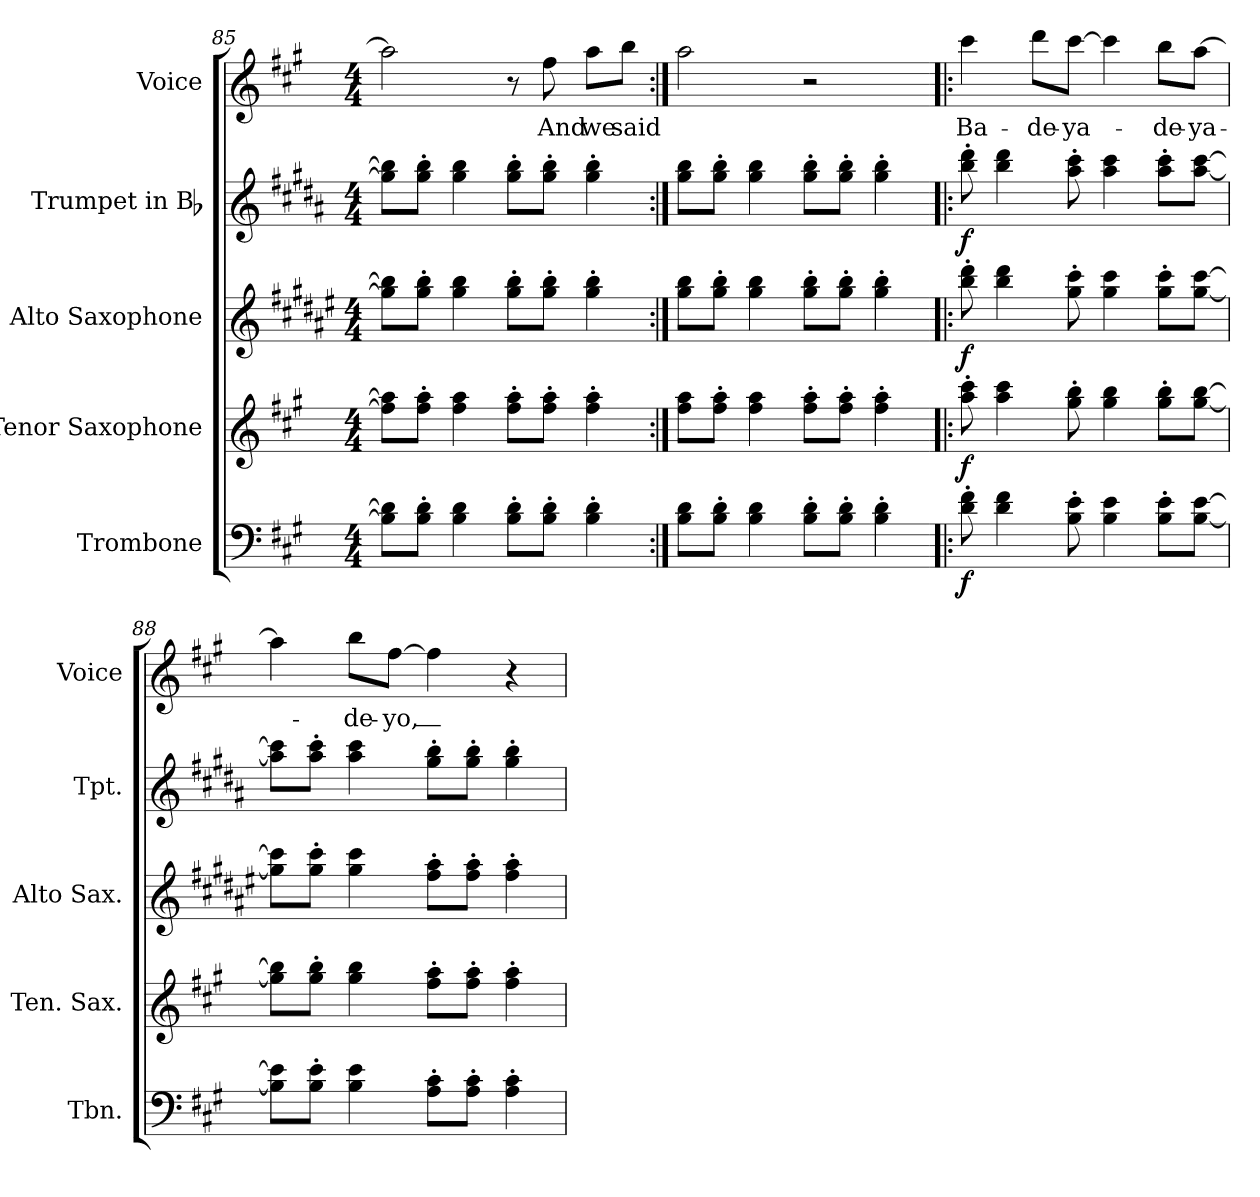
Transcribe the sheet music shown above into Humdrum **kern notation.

**kern	**dynam	**kern	**dynam	**kern	**dynam	**kern	**dynam	**kern	**text
*part5	*part5	*part4	*part4	*part3	*part3	*part2	*part2	*part1	*part1
*staff5	*staff5	*staff4	*staff4	*staff3	*staff3	*staff2	*staff2	*staff1	*staff1
*I"Trombone	*	*I"Tenor Saxophone	*	*I"Alto Saxophone	*	*I"Trumpet in Bb	*	*I"Voice	*
*I'Tbn.	*	*I'Ten. Sax.	*	*I'Alto Sax.	*	*I'Tpt.	*	*I'Voice	*
*clefF4	*	*clefG2	*	*clefG2	*	*clefG2	*	*clefG2	*
*	*	*ITrd8c14	*	*ITrd5c9	*	*ITrd1c2	*	*	*
*k[f#c#g#]	*	*k[f#c#g#]	*	*k[f#c#g#]	*	*k[f#c#g#]	*	*k[f#c#g#]	*
*A:	*	*A:	*	*A:	*	*A:	*	*A:	*
*M4/4	*	*M4/4	*	*M4/4	*	*M4/4	*	*M4/4	*
=85	=85	=85	=85	=85	=85	=85	=85	=85	=85
8Bi\] 8di]L	.	8f#i\] 8ai]L	.	8bi\] 8ddi]L	.	8ff#i\] 8aai]L	.	2aai\]	.
8Bi\' 8di'J	.	8f#i\' 8ai'J	.	8bi\' 8ddi'J	.	8ff#i\' 8aai'J	.	.	.
4Bi\ 4di	.	4f#i\ 4ai	.	4bi\ 4ddi	.	4ff#i\ 4aai	.	.	.
8Bi\' 8di'L	.	8f#i\' 8ai'L	.	8bi\' 8ddi'L	.	8ff#i\' 8aai'L	.	8r	.
!	!	!	!	!	!	!	!	!	!LO:LY:b:color=#000000
8Bi\' 8di'J	.	8f#i\' 8ai'J	.	8bi\' 8ddi'J	.	8ff#i\' 8aai'J	.	8ff#i\	And
!	!	!	!	!	!	!	!	!	!LO:LY:b:color=#000000
4Bi\' 4di'	.	4f#i\' 4ai'	.	4bi\' 4ddi'	.	4ff#i\' 4aai'	.	8aai\L	we
!	!	!	!	!	!	!	!	!	!LO:LY:b:color=#000000
.	.	.	.	.	.	.	.	8bbi\J	said
!!LO:LB:g=z
=86:|!	=86:|!	=86:|!	=86:|!	=86:|!	=86:|!	=86:|!	=86:|!	=86:|!	=86:|!
8Bi\ 8diL	.	8f#i\ 8aiL	.	8bi\ 8ddiL	.	8ff#i\ 8aaiL	.	2aai\	.
8Bi\' 8di'J	.	8f#i\' 8ai'J	.	8bi\' 8ddi'J	.	8ff#i\' 8aai'J	.	.	.
4Bi\ 4di	.	4f#i\ 4ai	.	4bi\ 4ddi	.	4ff#i\ 4aai	.	.	.
8Bi\' 8di'L	.	8f#i\' 8ai'L	.	8bi\' 8ddi'L	.	8ff#i\' 8aai'L	.	2r	.
8Bi\' 8di'J	.	8f#i\' 8ai'J	.	8bi\' 8ddi'J	.	8ff#i\' 8aai'J	.	.	.
4Bi\' 4di'	.	4f#i\' 4ai'	.	4bi\' 4ddi'	.	4ff#i\' 4aai'	.	.	.
=87!|:	=87!|:	=87!|:	=87!|:	=87!|:	=87!|:	=87!|:	=87!|:	=87!|:	=87!|:
!	!	!	!	!	!	!	!	!	!LO:LY:b:color=#000000
8di\' 8f#i'	f	8ai\' 8cc#i'	f	8ddi\' 8ff#i'	f	8aai\' 8ccc#i'	f	4ccc#i\	Ba-
4di\ 4f#i	.	4ai\ 4cc#i	.	4ddi\ 4ff#i	.	4aai\ 4ccc#i	.	.	.
!	!	!	!	!	!	!	!	!	!LO:LY:b:color=#000000
.	.	.	.	.	.	.	.	8dddi\L	de-
!	!	!	!	!	!	!	!	!	!LO:LY:b:color=#000000
8Bi\' 8ei'	.	8g#i\' 8bi'	.	8bi\' 8eei'	.	8gg#i\' 8bbi'	.	[8ccc#i\J	ya-
4Bi\ 4ei	.	4g#i\ 4bi	.	4bi\ 4eei	.	4gg#i\ 4bbi	.	4ccc#i\]	.
!	!	!	!	!	!	!	!	!	!LO:LY:b:color=#000000
8Bi\' 8ei'L	.	8g#i\' 8bi'L	.	8bi\' 8eei'L	.	8gg#i\' 8bbi'L	.	8bbi\L	de-
!	!	!	!	!	!	!	!	!	!LO:LY:b:color=#000000
[8Bi\ [8eiJ	.	[8g#i\ [8biJ	.	[8bi\ [8eeiJ	.	[8gg#i\ [8bbiJ	.	[8aai\J	ya-
=88	=88	=88	=88	=88	=88	=88	=88	=88	=88
8Bi\] 8ei]L	.	8g#i\] 8bi]L	.	8bi\] 8eei]L	.	8gg#i\] 8bbi]L	.	4aai\]	.
8Bi\' 8ei'J	.	8g#i\' 8bi'J	.	8bi\' 8eei'J	.	8gg#i\' 8bbi'J	.	.	.
!	!	!	!	!	!	!	!	!	!LO:LY:b:color=#000000
4Bi\ 4ei	.	4g#i\ 4bi	.	4bi\ 4eei	.	4gg#i\ 4bbi	.	8bbi\L	de-
!	!	!	!	!	!	!	!	!	!LO:LY:b:color=#000000
.	.	.	.	.	.	.	.	[8ff#i\J	yo,_
8Ai\' 8c#i'L	.	8f#i\' 8ai'L	.	8ai\' 8cc#i'L	.	8ff#i\' 8aai'L	.	4ff#i\]	.
8Ai\' 8c#i'J	.	8f#i\' 8ai'J	.	8ai\' 8cc#i'J	.	8ff#i\' 8aai'J	.	.	.
4Ai\' 4c#i'	.	4f#i\' 4ai'	.	4ai\' 4cc#i'	.	4ff#i\' 4aai'	.	4r	.
=	=	=	=	=	=	=	=	=	=
*-	*-	*-	*-	*-	*-	*-	*-	*-	*-
